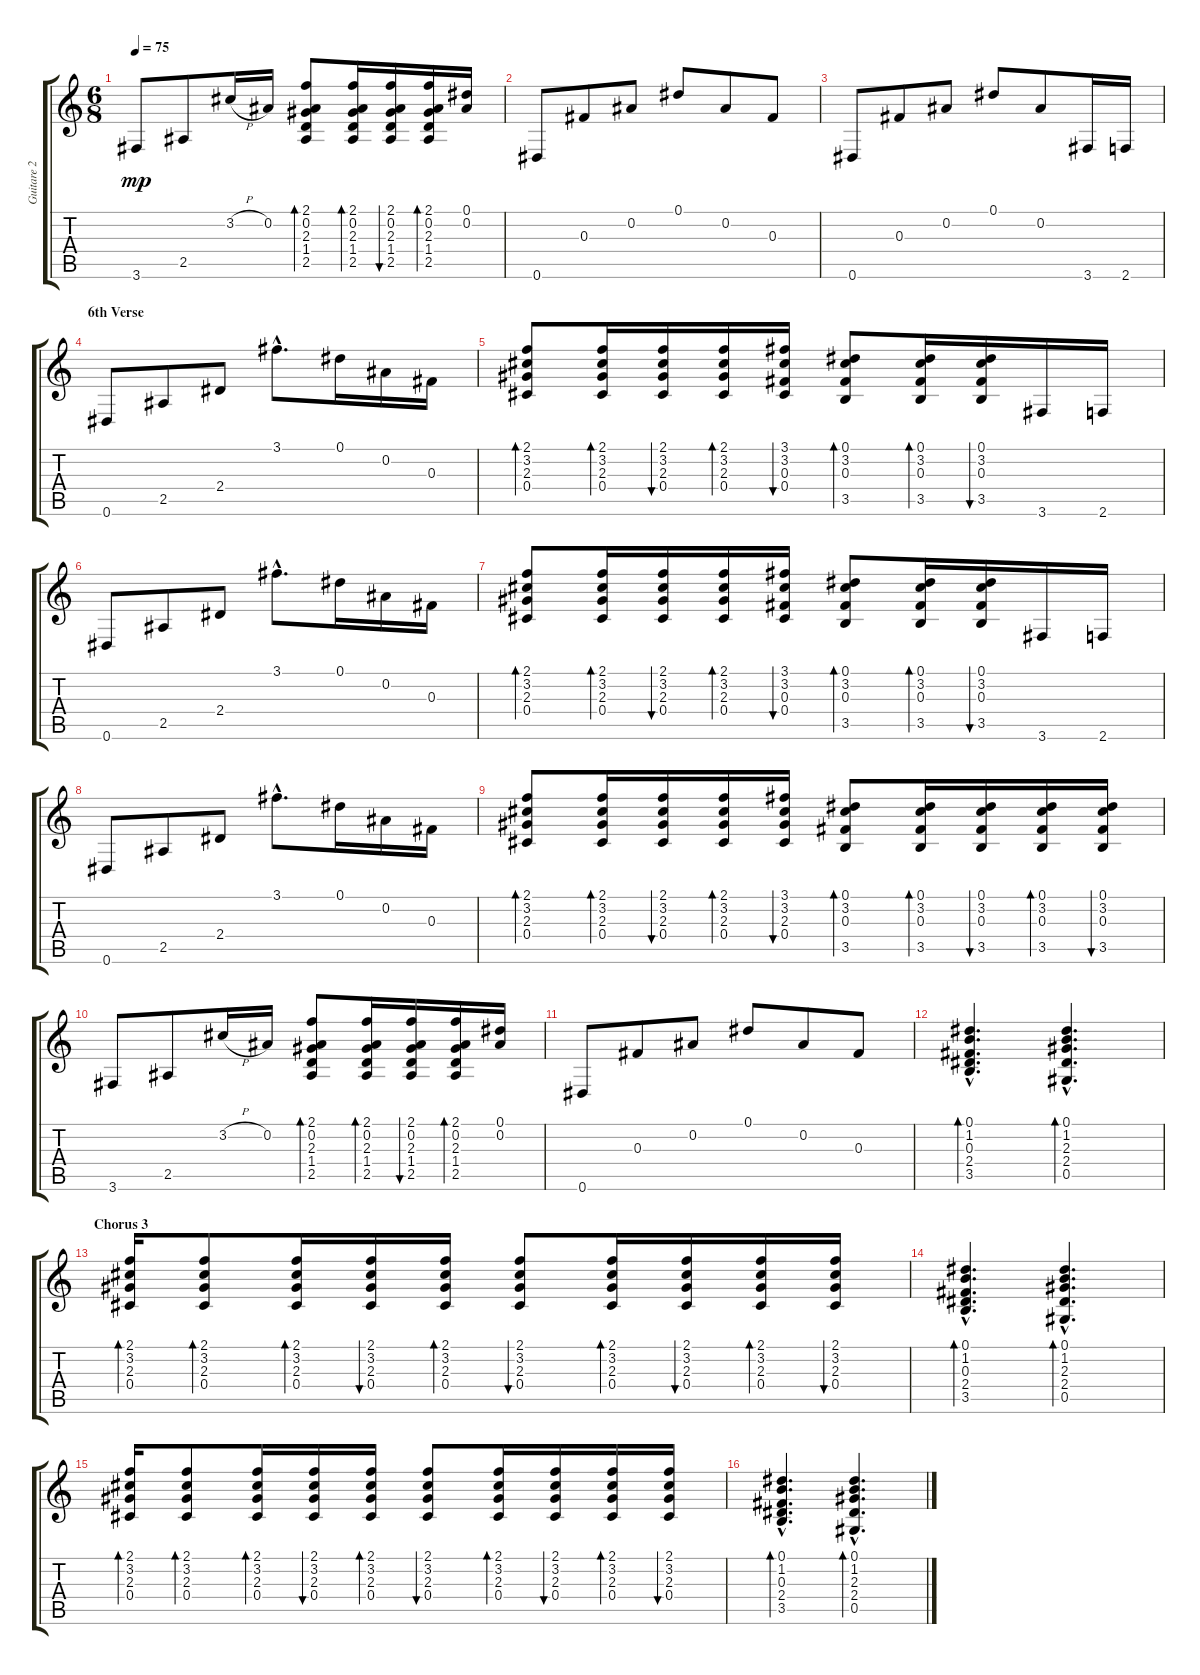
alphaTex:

\track ("Guitare 2 ( James Hetfield )" "Guitare 2 ") {instrument acousticguitarsteel}
\staff {score tabs}
\tuning (Eb4 Bb3 Gb3 Db3 Ab2 Eb2) {hide}
\ts (6 8)
\tempo 75
\clef g2
\ks c
3.6.8{dy mp} 2.5.8 3.2{h}.16 0.2.16 (2.1 0.2 2.3 1.4 2.5).8{bd 30} (2.1 0.2 2.3 1.4 2.5).16{bd 30} (2.1 0.2 2.3 1.4 2.5).16{bu 30} (2.1 0.2 2.3 1.4 2.5).16{bd 30} (0.1 0.2).16 |
0.6.8 0.3.8 0.2.8 0.1.8 0.2.8 0.3.8 |
0.6.8 0.3.8 0.2.8 0.1.8 0.2.8 3.6.16 2.6.16 |
\section ("" "6th Verse")
0.6.8{volume 16} 2.5.8 2.4.8 3.1{hac}.8{d} 0.1.16 0.2.16 0.3.16 |
(2.1 3.2 2.3 0.4).8{bd 30} (2.1 3.2 2.3 0.4).16{bd 30} (2.1 3.2 2.3 0.4).16{bu 30} (2.1 3.2 2.3 0.4).16{bd 30} (3.1 3.2 0.3 0.4).16{bu 30} (0.1 3.2 0.3 3.5).8{bd 30} (0.1 3.2 0.3 3.5).16{bd 30} (0.1 3.2 0.3 3.5).16{bu 30} 3.6.16 2.6.16 |
0.6.8 2.5.8 2.4.8 3.1{hac}.8{d} 0.1.16 0.2.16 0.3.16 |
(2.1 3.2 2.3 0.4).8{bd 30} (2.1 3.2 2.3 0.4).16{bd 30} (2.1 3.2 2.3 0.4).16{bu 30} (2.1 3.2 2.3 0.4).16{bd 30} (3.1 3.2 0.3 0.4).16{bu 30} (0.1 3.2 0.3 3.5).8{bd 30} (0.1 3.2 0.3 3.5).16{bd 30} (0.1 3.2 0.3 3.5).16{bu 30} 3.6.16 2.6.16 |
0.6.8 2.5.8 2.4.8 3.1{hac}.8{d} 0.1.16 0.2.16 0.3.16 |
(2.1 3.2 2.3 0.4).8{bd 30} (2.1 3.2 2.3 0.4).16{bd 30} (2.1 3.2 2.3 0.4).16{bu 30} (2.1 3.2 2.3 0.4).16{bd 30} (3.1 3.2 2.3 0.4).16{bu 30} (0.1 3.2 0.3 3.5).8{bd 30} (0.1 3.2 0.3 3.5).16{bd 30} (0.1 3.2 0.3 3.5).16{bu 30} (0.1 3.2 0.3 3.5).16{bd 30} (0.1 3.2 0.3 3.5).16{bu 30} |
3.6.8 2.5.8 3.2{h}.16 0.2.16 (2.1 0.2 2.3 1.4 2.5).8{bd 30} (2.1 0.2 2.3 1.4 2.5).16{bd 30} (2.1 0.2 2.3 1.4 2.5).16{bu 30} (2.1 0.2 2.3 1.4 2.5).16{bd 30} (0.1 0.2).16 |
0.6.8 0.3.8 0.2.8 0.1.8 0.2.8 0.3.8 |
(0.1{hac} 1.2{hac} 0.3{hac} 2.4{hac} 3.5{hac}).4{d bd 30} (0.1{hac} 1.2{hac} 2.3{hac} 2.4{hac} 0.5{hac}).4{d bd 30} |
\section ("" "Chorus 3")
(2.1 3.2 2.3 0.4).16{bd 30 volume 16} (2.1 3.2 2.3 0.4).8{bd 30} (2.1 3.2 2.3 0.4).16{bd 30} (2.1 3.2 2.3 0.4).16{bu 30} (2.1 3.2 2.3 0.4).16{bd 30} (2.1 3.2 2.3 0.4).8{bu 30} (2.1 3.2 2.3 0.4).16{bd 30} (2.1 3.2 2.3 0.4).16{bu 30} (2.1 3.2 2.3 0.4).16{bd 30} (2.1 3.2 2.3 0.4).16{bu 30} |
(0.1{hac} 1.2{hac} 0.3{hac} 2.4{hac} 3.5{hac}).4{d bd 30} (0.1{hac} 1.2{hac} 2.3{hac} 2.4{hac} 0.5{hac}).4{d bd 30} |
(2.1 3.2 2.3 0.4).16{bd 30} (2.1 3.2 2.3 0.4).8{bd 30} (2.1 3.2 2.3 0.4).16{bd 30} (2.1 3.2 2.3 0.4).16{bu 30} (2.1 3.2 2.3 0.4).16{bd 30} (2.1 3.2 2.3 0.4).8{bu 30} (2.1 3.2 2.3 0.4).16{bd 30} (2.1 3.2 2.3 0.4).16{bu 30} (2.1 3.2 2.3 0.4).16{bd 30} (2.1 3.2 2.3 0.4).16{bu 30} |
(0.1{hac} 1.2{hac} 0.3{hac} 2.4{hac} 3.5{hac}).4{d bd 30} (0.1{hac} 1.2{hac} 2.3{hac} 2.4{hac} 0.5{hac}).4{d bd 30}
